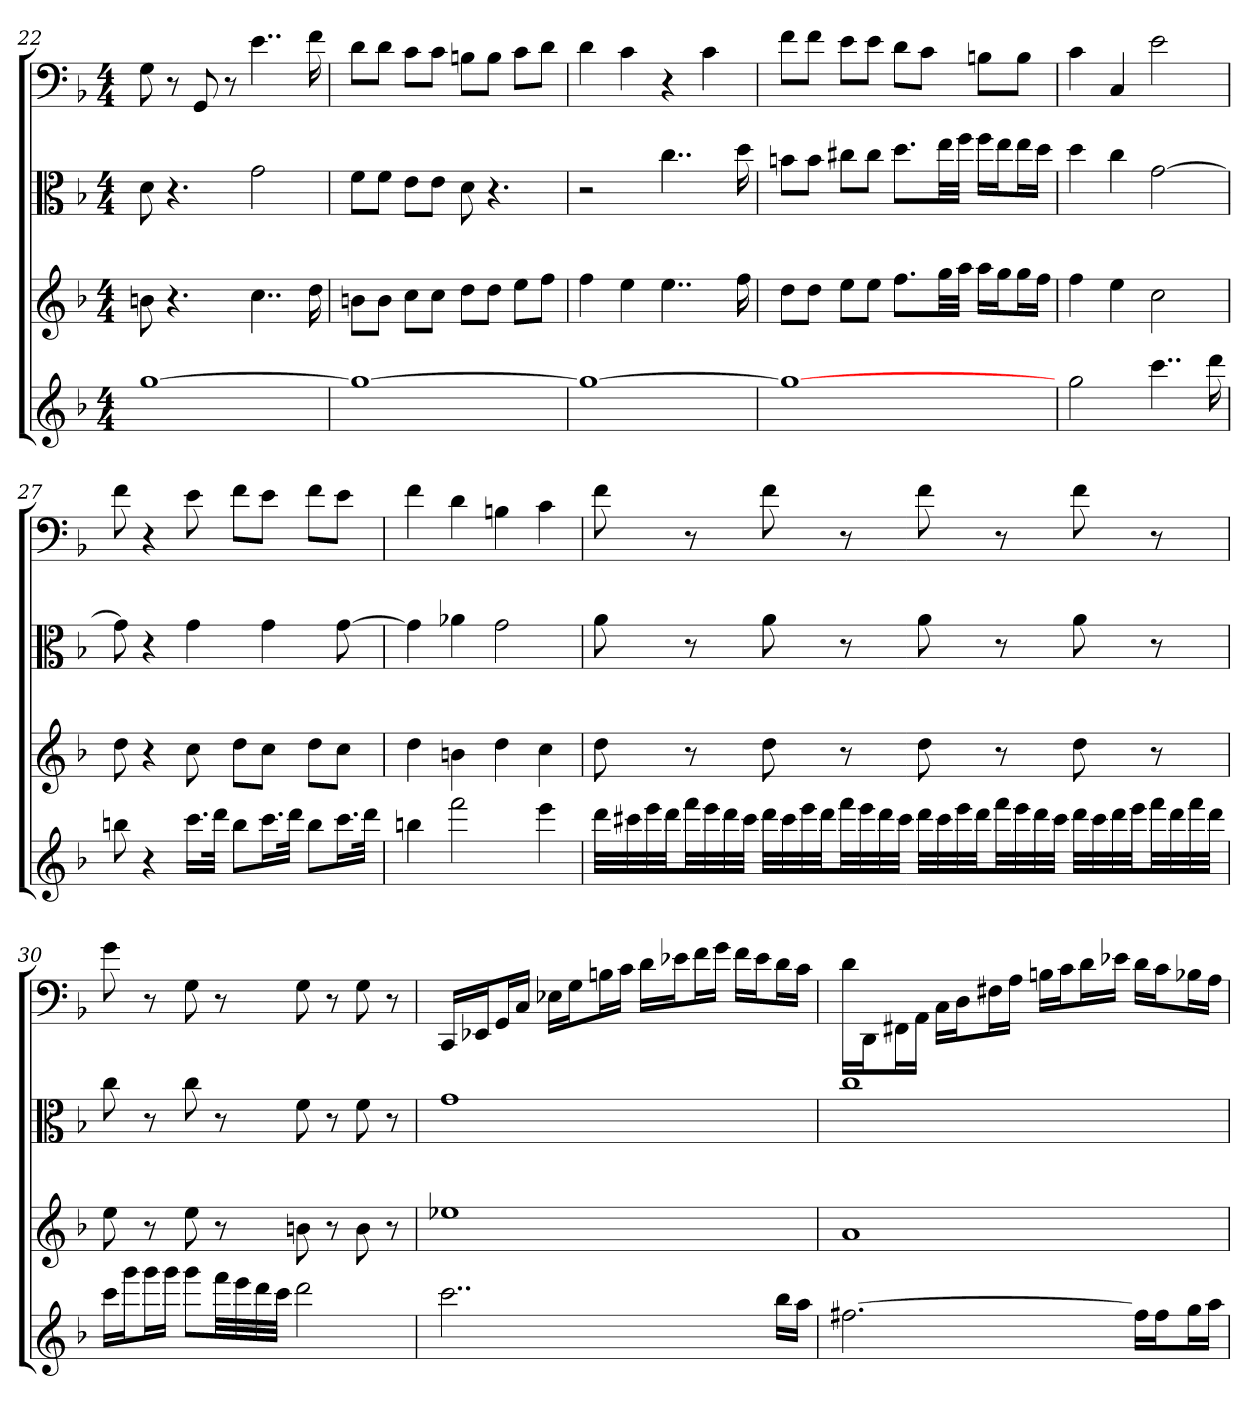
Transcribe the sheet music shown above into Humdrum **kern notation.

**kern	**kern	**kern	**kern
*part4	*part3	*part2	*part1
*staff4	*staff3	*staff2	*staff1
*	*	*clefC3	*clefF4
*k[b-]	*k[b-]	*k[b-]	*k[b-]
*F:	*F:	*F:	*F:
*M4/4	*M4/4	*M4/4	*M4/4
=22	=22	=22	=22
[1gg	8bn	8d	8G
.	4.r	4.r	8r
.	.	.	8GG
.	.	.	8r
.	4..cc	2g	4..e
.	16dd	.	16f
=23	=23	=23	=23
1gg_	8bnL	8f\L	8d\L
.	8bJ	8f\J	8d\J
.	8ccL	8e\L	8c\L
.	8ccJ	8e\J	8c\J
.	8ddL	8d	8Bn\L
.	8ddJ	4.r	8B\J
.	8eeL	.	8c\L
.	8ffJ	.	8d\J
=24	=24	=24	=24
1gg_	4ff	2r	4d
.	4ee	.	4c
.	4..ee	4..cc	4r
.	.	.	4c
.	16ff	16dd	.
=25	=25	=25	=25
1gg_	8ddL	8bn\L	8f\L
.	8ddJ	8b\J	8f\J
.	8eeL	8cc#X\L	8e\L
.	8eeJ	8cc#\J	8e\J
.	8.ffL	8.dd\L	8d\L
.	.	.	8c\J
.	32ggLL	32ee\LL	.
.	32aaJJJ	32ff\JJJ	.
.	16aaLL	16ff\LL	8Bn\L
.	16ggJ	16ee\J	.
.	16ggL	16ee\L	8B\J
.	16ffJJ	16dd\JJ	.
=26	=26	=26	=26
2gg	4ff	4dd	4c
.	4ee	4cc	4C
4..ccc	2cc	[2g	2e
16ddd	.	.	.
=27	=27	=27	=27
8bbn	8dd	8g]	8f
4r	4r	4r	4r
16.cccLL	8cc	4g	8e
32dddJJk	.	.	.
8bbL	8ddL	.	8f\L
16.cccL	8ccJ	4g	8e\J
32dddJJk	.	.	.
8bbL	8ddL	.	8f\L
16.cccL	8ccJ	[8g	8e\J
32dddJJk	.	.	.
=28	=28	=28	=28
4bbn	4dd	4g]	4f
2fff	4bn	4a-X	4d
.	4dd	2g	4Bn
4eee	4cc	.	4c
=29	=29	=29	=29
32dddLLL	8dd	8a	8f
32ccc#X	.	.	.
32eee	.	.	.
32dddJJ	.	.	.
32fffLL	8r	8r	8r
32eee	.	.	.
32ddd	.	.	.
32ccc#JJJ	.	.	.
32dddLLL	8dd	8a	8f
32ccc#	.	.	.
32eee	.	.	.
32dddJJ	.	.	.
32fffLL	8r	8r	8r
32eee	.	.	.
32ddd	.	.	.
32ccc#JJJ	.	.	.
32dddLLL	8dd	8a	8f
32ccc#	.	.	.
32eee	.	.	.
32dddJJ	.	.	.
32fffLL	8r	8r	8r
32eee	.	.	.
32ddd	.	.	.
32ccc#JJJ	.	.	.
32dddLLL	8dd	8a	8f
32ccc#	.	.	.
32ddd	.	.	.
32eeeJJ	.	.	.
32fffLL	8r	8r	8r
32ddd	.	.	.
32fff	.	.	.
32dddJJJ	.	.	.
=30	=30	=30	=30
16cccLL	8ee	8cc	8g
16gggJ	.	.	.
16gggL	8r	8r	8r
16gggJJ	.	.	.
8gggL	8ee	8cc	8G
32fffLL	8r	8r	8r
32eee	.	.	.
32ddd	.	.	.
32cccJJJ	.	.	.
2ddd	8bn	8f	8G
.	8r	8r	8r
.	8b	8f	8G
.	8r	8r	8r
=31	=31	=31	=31
2..ccc	1ee-X	1g	16CC/LL
.	.	.	16EE-X/J
.	.	.	16GG/L
.	.	.	16C/JJ
.	.	.	16E-X\LL
.	.	.	16G\J
.	.	.	16Bn\L
.	.	.	16c\JJ
.	.	.	16d\LL
.	.	.	16e-X\J
.	.	.	16f\L
.	.	.	16g\JJ
.	.	.	16f\LL
.	.	.	16e-\J
16bb-LL	.	.	16d\L
16aaJJ	.	.	16c\JJ
=32	=32	=32	=32
[2.ff#X	1a	1cc	16d\LL
.	.	.	16DD\J
.	.	.	16FF#X\L
.	.	.	16AA\JJ
.	.	.	16C\LL
.	.	.	16D\J
.	.	.	16F#X\L
.	.	.	16A\JJ
.	.	.	16Bn\LL
.	.	.	16c\J
.	.	.	16d\L
.	.	.	16e-X\JJ
16ff#LL]	.	.	16d\LL
16ff#J	.	.	16c\J
16ggL	.	.	16B-X\L
16aaJJ	.	.	16A\JJ
=	=	=	=
*-	*-	*-	*-
